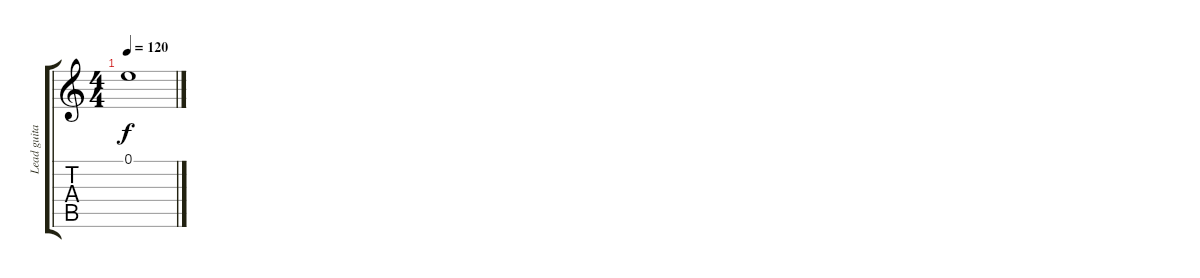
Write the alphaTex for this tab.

\track ("Lead guitar" "Lead guita") {instrument distortionguitar}
\staff {score tabs}
\tuning (E4 B3 G3 D3 A2 E2) {hide}
\ts (4 4)
\tempo 120
\clef g2
\ks c
0.1{t}.1{dy f}
